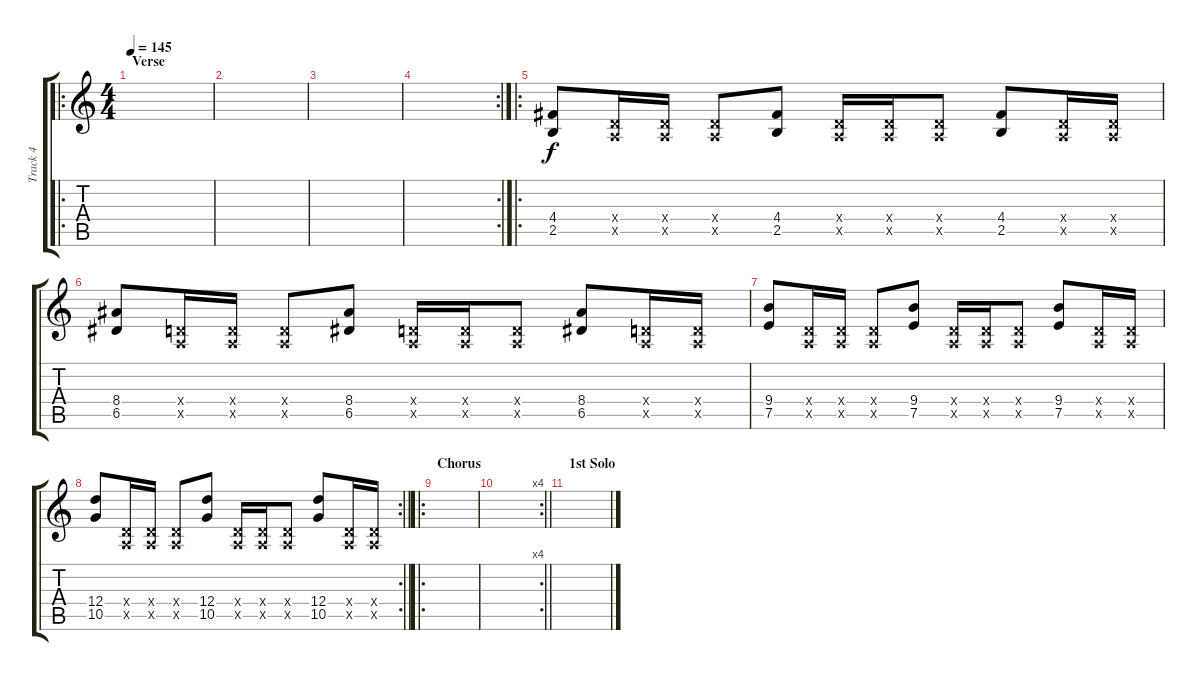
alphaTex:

\track ("Track 4" "Track 4") {instrument overdrivenguitar}
\staff {score tabs}
\tuning (E4 B3 G3 D3 A2 E2) {hide}
\ro
\ts (4 4)
\section ("" "Verse")
\tempo 145
\clef g2
\ks c
|
|
|
\rc 2
|
\ro
(4.4 2.5).8 (0.4{x} 0.5{x}).16 (0.4{x} 0.5{x}).16 (0.4{x} 0.5{x}).8 (4.4 2.5).8 (0.4{x} 0.5{x}).16 (0.4{x} 0.5{x}).16 (0.4{x} 0.5{x}).8 (4.4 2.5).8 (0.4{x} 0.5{x}).16 (0.4{x} 0.5{x}).16 |
(8.4 6.5).8 (0.4{x} 0.5{x}).16 (0.4{x} 0.5{x}).16 (0.4{x} 0.5{x}).8 (8.4 6.5).8 (0.4{x} 0.5{x}).16 (0.4{x} 0.5{x}).16 (0.4{x} 0.5{x}).8 (8.4 6.5).8 (0.4{x} 0.5{x}).16 (0.4{x} 0.5{x}).16 |
(9.4 7.5).8 (0.4{x} 0.5{x}).16 (0.4{x} 0.5{x}).16 (0.4{x} 0.5{x}).8 (9.4 7.5).8 (0.4{x} 0.5{x}).16 (0.4{x} 0.5{x}).16 (0.4{x} 0.5{x}).8 (9.4 7.5).8 (0.4{x} 0.5{x}).16 (0.4{x} 0.5{x}).16 |
\rc 2
\barLineRight lightlight
(12.4 10.5).8 (0.4{x} 0.5{x}).16 (0.4{x} 0.5{x}).16 (0.4{x} 0.5{x}).8 (12.4 10.5).8 (0.4{x} 0.5{x}).16 (0.4{x} 0.5{x}).16 (0.4{x} 0.5{x}).8 (12.4 10.5).8 (0.4{x} 0.5{x}).16 (0.4{x} 0.5{x}).16 |
\ro
\section ("" "Chorus")
|
\rc 4
\barLineRight lightlight
|
\section ("" "1st Solo")
